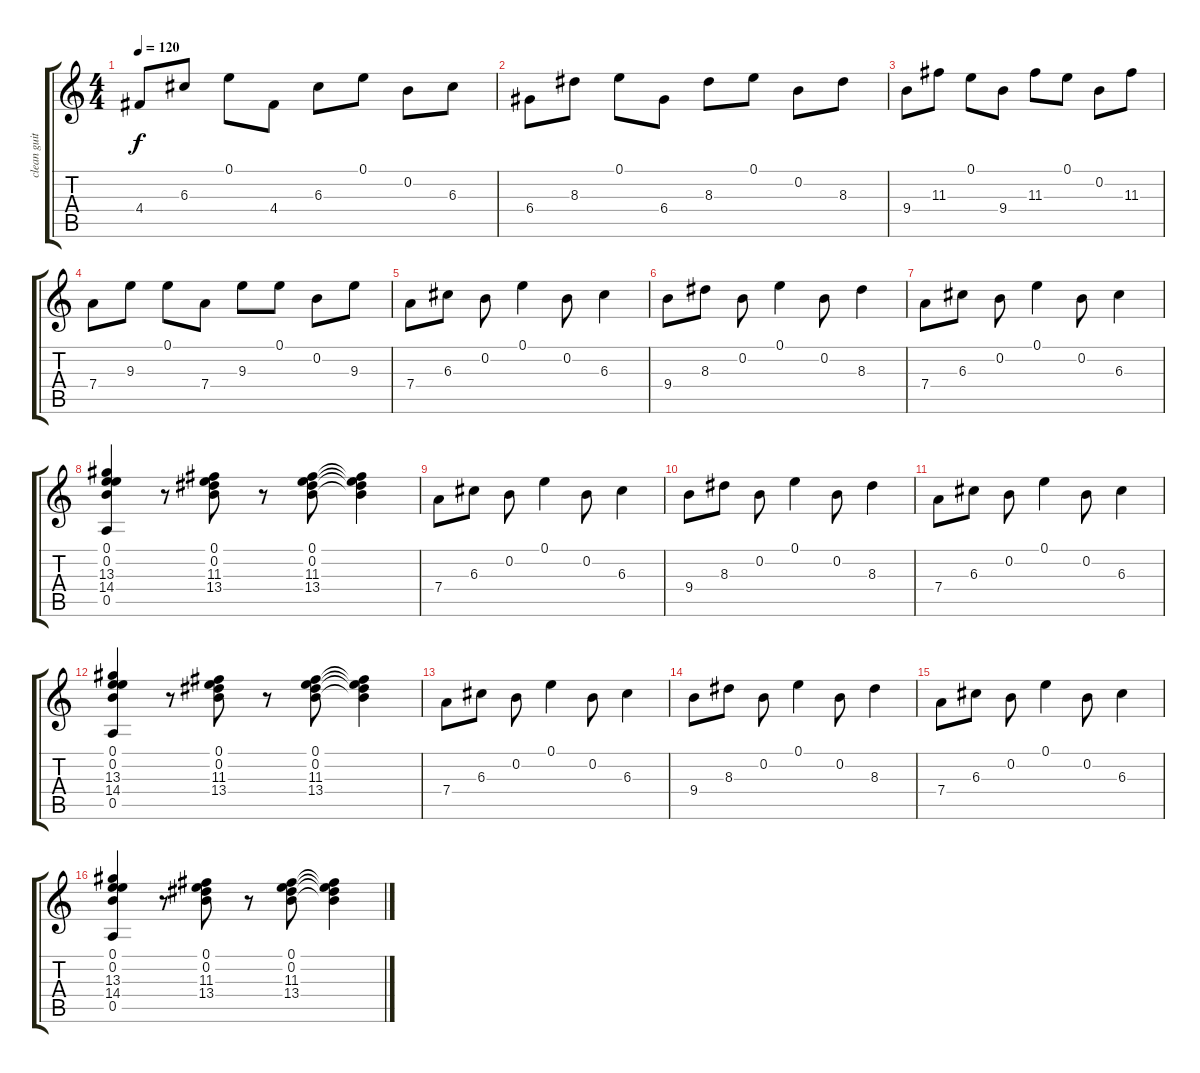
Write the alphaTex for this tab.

\track ("clean guitar" "clean guit") {instrument electricguitarclean}
\staff {score tabs}
\tuning (E4 B3 G3 D3 A2 E2) {hide}
\ts (4 4)
\tempo 120
\clef g2
\ks c
4.4.8{dy f} 6.3.8 0.1.8 4.4.8 6.3.8 0.1.8 0.2.8 6.3.8 |
6.4.8 8.3.8 0.1.8 6.4.8 8.3.8 0.1.8 0.2.8 8.3.8 |
9.4.8 11.3.8 0.1.8 9.4.8 11.3.8 0.1.8 0.2.8 11.3.8 |
7.4.8 9.3.8 0.1.8 7.4.8 9.3.8 0.1.8 0.2.8 9.3.8 |
7.4.8 6.3.8 0.2.8 0.1.4 0.2.8 6.3.4 |
9.4.8 8.3.8 0.2.8 0.1.4 0.2.8 8.3.4 |
7.4.8 6.3.8 0.2.8 0.1.4 0.2.8 6.3.4 |
(0.1 0.2 13.3 14.4 0.5).4 r.8 (0.1 0.2 11.3 13.4).8 r.8 (0.1 0.2 11.3 13.4).8 (0.1{t} 0.2{t} 11.3{t} 13.4{t}).4 |
7.4.8 6.3.8 0.2.8 0.1.4 0.2.8 6.3.4 |
9.4.8 8.3.8 0.2.8 0.1.4 0.2.8 8.3.4 |
7.4.8 6.3.8 0.2.8 0.1.4 0.2.8 6.3.4 |
(0.1 0.2 13.3 14.4 0.5).4 r.8 (0.1 0.2 11.3 13.4).8 r.8 (0.1 0.2 11.3 13.4).8 (0.1{t} 0.2{t} 11.3{t} 13.4{t}).4 |
7.4.8 6.3.8 0.2.8 0.1.4 0.2.8 6.3.4 |
9.4.8 8.3.8 0.2.8 0.1.4 0.2.8 8.3.4 |
7.4.8 6.3.8 0.2.8 0.1.4 0.2.8 6.3.4 |
(0.1 0.2 13.3 14.4 0.5).4 r.8 (0.1 0.2 11.3 13.4).8 r.8 (0.1 0.2 11.3 13.4).8 (0.1{t} 0.2{t} 11.3{t} 13.4{t}).4
